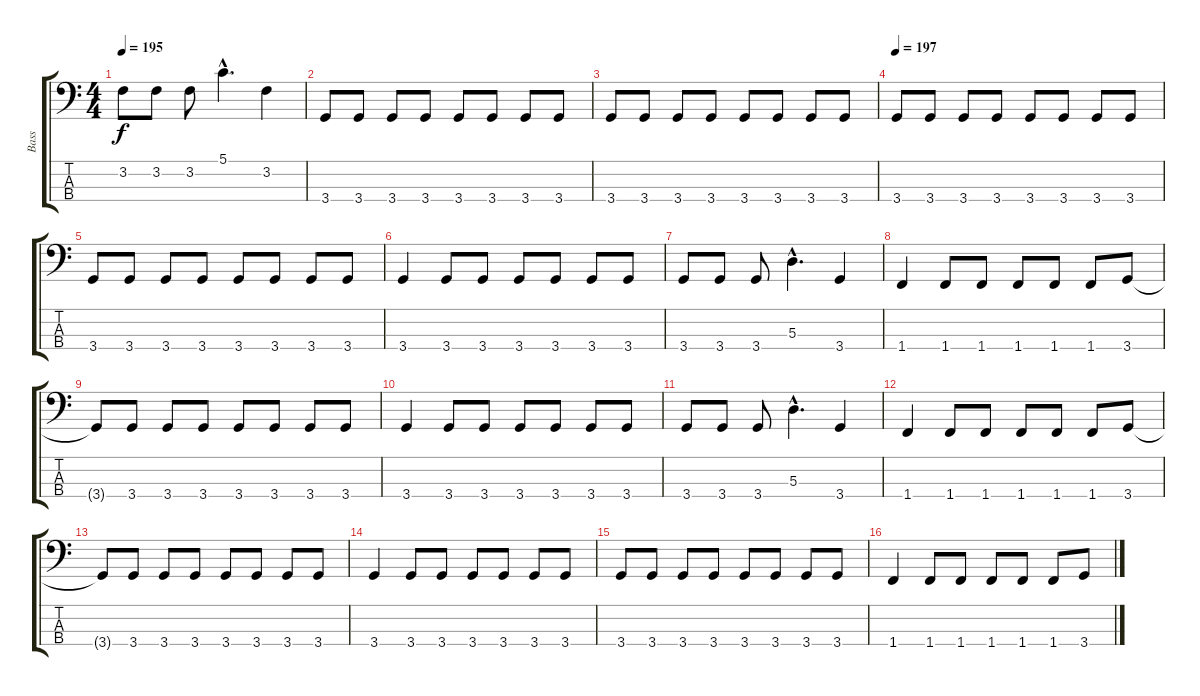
\track ("Bass" "Bass") {instrument electricbasspick}
\staff {score tabs}
\tuning (G2 D2 A1 E1) {hide}
\ts (4 4)
\tempo 195
\clef f4
\ks c
3.2.8{dy f} 3.2.8 3.2.8 5.1{hac}.4{d} 3.2.4 |
3.4.8 3.4.8 3.4.8 3.4.8 3.4.8 3.4.8 3.4.8 3.4.8 |
3.4.8 3.4.8 3.4.8 3.4.8 3.4.8 3.4.8 3.4.8 3.4.8 |
\tempo 197
3.4.8 3.4.8 3.4.8 3.4.8 3.4.8 3.4.8 3.4.8 3.4.8 |
3.4.8 3.4.8 3.4.8 3.4.8 3.4.8 3.4.8 3.4.8 3.4.8 |
3.4.4 3.4.8 3.4.8 3.4.8 3.4.8 3.4.8 3.4.8 |
3.4.8 3.4.8 3.4.8 5.3{hac}.4{d} 3.4.4 |
1.4.4 1.4.8 1.4.8 1.4.8 1.4.8 1.4.8 3.4.8 |
3.4{t}.8 3.4.8 3.4.8 3.4.8 3.4.8 3.4.8 3.4.8 3.4.8 |
3.4.4 3.4.8 3.4.8 3.4.8 3.4.8 3.4.8 3.4.8 |
3.4.8 3.4.8 3.4.8 5.3{hac}.4{d} 3.4.4 |
1.4.4 1.4.8 1.4.8 1.4.8 1.4.8 1.4.8 3.4.8 |
3.4{t}.8 3.4.8 3.4.8 3.4.8 3.4.8 3.4.8 3.4.8 3.4.8 |
3.4.4 3.4.8 3.4.8 3.4.8 3.4.8 3.4.8 3.4.8 |
3.4.8 3.4.8 3.4.8 3.4.8 3.4.8 3.4.8 3.4.8 3.4.8 |
1.4.4 1.4.8 1.4.8 1.4.8 1.4.8 1.4.8 3.4.8
